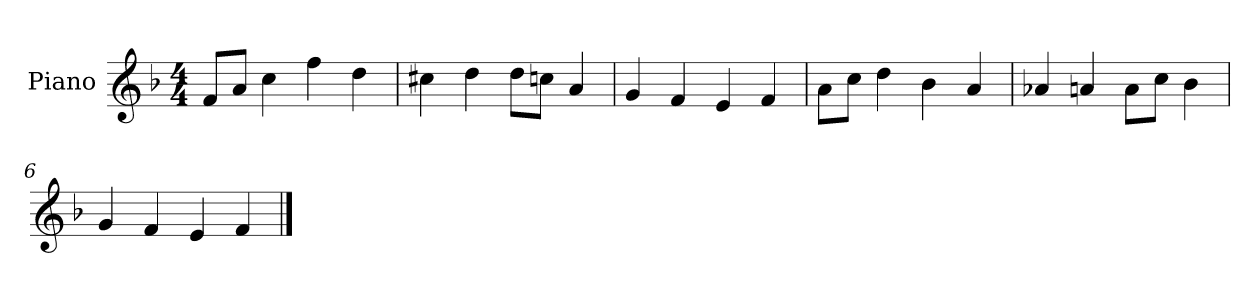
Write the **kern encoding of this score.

**kern
*part1
*staff1
*I"Piano
*I'P-no
*clefG2
*k[b-]
*M4/4
*MM90
=1
8f/L
8a/J
4cc\
4ff\
4dd\
=2
4cc#X\
4dd\
8dd\L
8ccn\J
4a/
=3
4g/
4f/
4e/
4f/
=4
8a\L
8cc\J
4dd\
4b-\
4a/
=5
4a-X/
4an/
8a\L
8cc\J
4b-\
=6
4g/
4f/
4e/
4f/
==
*-
